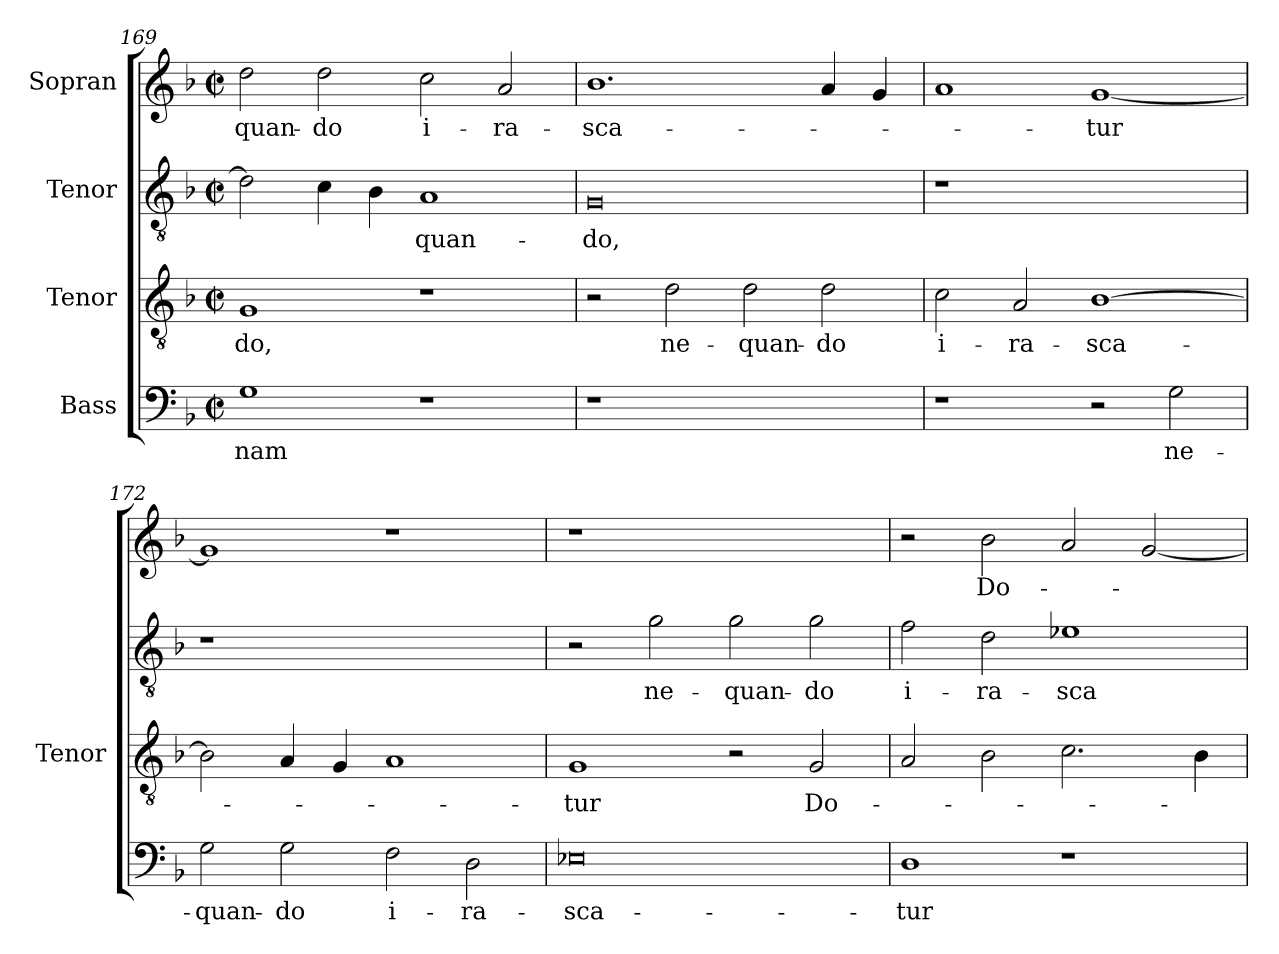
**kern	**text	**kern	**text	**kern	**text	**kern	**text
*part4	*part4	*part3	*part3	*part2	*part2	*part1	*part1
*staff4	*staff4	*staff3	*staff3	*staff2	*staff2	*staff1	*staff1
*I"Bass	*	*I"Tenor	*	*I"Tenor	*	*I"Sopran	*
*	*	*I'Tenor	*	*	*	*	*
*clefF4	*	*clefGv2	*	*clefGv2	*	*clefG2	*
*	*	*ITrd7c12	*	*ITrd7c12	*	*	*
*k[b-]	*	*k[b-]	*	*k[b-]	*	*k[b-]	*
*F:	*	*F:	*	*F:	*	*F:	*
*M2/2	*	*M2/2	*	*M2/2	*	*M2/2	*
*met(c|)	*	*met(c|)	*	*met(c|)	*	*met(c|)	*
=169	=169	=169	=169	=169	=169	=169	=169
!	!LO:LY:b:color=#000000	!	!	!	!	!	!
!	!	!	!LO:LY:b:color=#000000	!	!	!	!
!	!	!	!	!	!	!	!LO:LY:b:color=#000000
1Gi	-nam	1GGi	-do,	2Di\]	.	2ddi\	-quan-
!	!	!	!	!	!	!	!LO:LY:b:color=#000000
.	.	.	.	4Ci\	.	2ddi\	-do
.	.	.	.	4BB-i\	.	.	.
!	!	!	!	!	!LO:LY:b:color=#000000	!	!
!	!	!	!	!	!	!	!LO:LY:b:color=#000000
1r	.	1r	.	1AAi	-quan-	2cci\	i-
!	!	!	!	!	!	!	!LO:LY:b:color=#000000
.	.	.	.	.	.	2ai/	-ra-
=170	=170	=170	=170	=170	=170	=170	=170
!LO:N:vis=1	!	!	!	!	!	!	!
!	!	!	!	!	!LO:LY:b:color=#000000	!	!
!	!	!	!	!	!	!	!LO:LY:b:color=#000000
1r	.	2r	.	0GGi	-do,	1.b-i	-sca-
!	!	!	!LO:LY:b:color=#000000	!	!	!	!
.	.	2Di\	ne-	.	.	.	.
!	!	!	!LO:LY:b:color=#000000	!	!	!	!
1ryy	.	2Di\	-quan-	.	.	.	.
!	!	!	!LO:LY:b:color=#000000	!	!	!	!
.	.	2Di\	-do	.	.	4ai/	.
.	.	.	.	.	.	4gi/	.
=171	=171	=171	=171	=171	=171	=171	=171
!	!	!	!LO:LY:b:color=#000000	!LO:N:vis=1	!	!	!
1r	.	2Ci\	i-	1r	.	1ai	.
!	!	!	!LO:LY:b:color=#000000	!	!	!	!
.	.	2AAi/	-ra-	.	.	.	.
!	!	!	!LO:LY:b:color=#000000	!	!	!	!
!	!	!	!	!	!	!	!LO:LY:b:color=#000000
2r	.	[>1BB-i	-sca-	1ryy	.	[<1gi	-tur
!	!LO:LY:b:color=#000000	!	!	!	!	!	!
2Gi\	ne-	.	.	.	.	.	.
!!LO:PB:g=z
=172	=172	=172	=172	=172	=172	=172	=172
!	!LO:LY:b:color=#000000	!	!	!LO:N:vis=1	!	!	!
2Gi\	-quan-	2BB-i\]	.	1r	.	1gi]	.
!	!LO:LY:b:color=#000000	!	!	!	!	!	!
2Gi\	-do	4AAi/	.	.	.	.	.
.	.	4GGi/	.	.	.	.	.
!	!LO:LY:b:color=#000000	!	!	!	!	!	!
2Fi\	i-	1AAi	.	1ryy	.	1r	.
!	!LO:LY:b:color=#000000	!	!	!	!	!	!
2Di\	-ra-	.	.	.	.	.	.
=173	=173	=173	=173	=173	=173	=173	=173
!	!LO:LY:b:color=#000000	!	!	!	!	!	!
!	!	!	!LO:LY:b:color=#000000	!	!	!LO:N:vis=1	!
0E-Xi	-sca-	1GGi	-tur	2r	.	1r	.
!	!	!	!	!	!LO:LY:b:color=#000000	!	!
.	.	.	.	2Gi\	ne-	.	.
!	!	!	!	!	!LO:LY:b:color=#000000	!	!
.	.	2r	.	2Gi\	-quan-	1ryy	.
!	!	!	!LO:LY:b:color=#000000	!	!	!	!
!	!	!	!	!	!LO:LY:b:color=#000000	!	!
.	.	2GGi/	Do-	2Gi\	-do	.	.
=174	=174	=174	=174	=174	=174	=174	=174
!	!LO:LY:b:color=#000000	!	!	!	!	!	!
!	!	!	!	!	!LO:LY:b:color=#000000	!	!
1Di	-tur	2AAi/	.	2Fi\	i-	2r	.
!	!	!	!	!	!LO:LY:b:color=#000000	!	!
!	!	!	!	!	!	!	!LO:LY:b:color=#000000
.	.	2BB-i\	.	2Di\	-ra-	2b-i\	Do-
!	!	!	!	!	!LO:LY:b:color=#000000	!	!
1r	.	2.Ci\	.	1E-Xi	-sca-	2ai/	.
.	.	.	.	.	.	[<2gi/	.
.	.	4BB-i\	.	.	.	.	.
=	=	=	=	=	=	=	=
*-	*-	*-	*-	*-	*-	*-	*-
